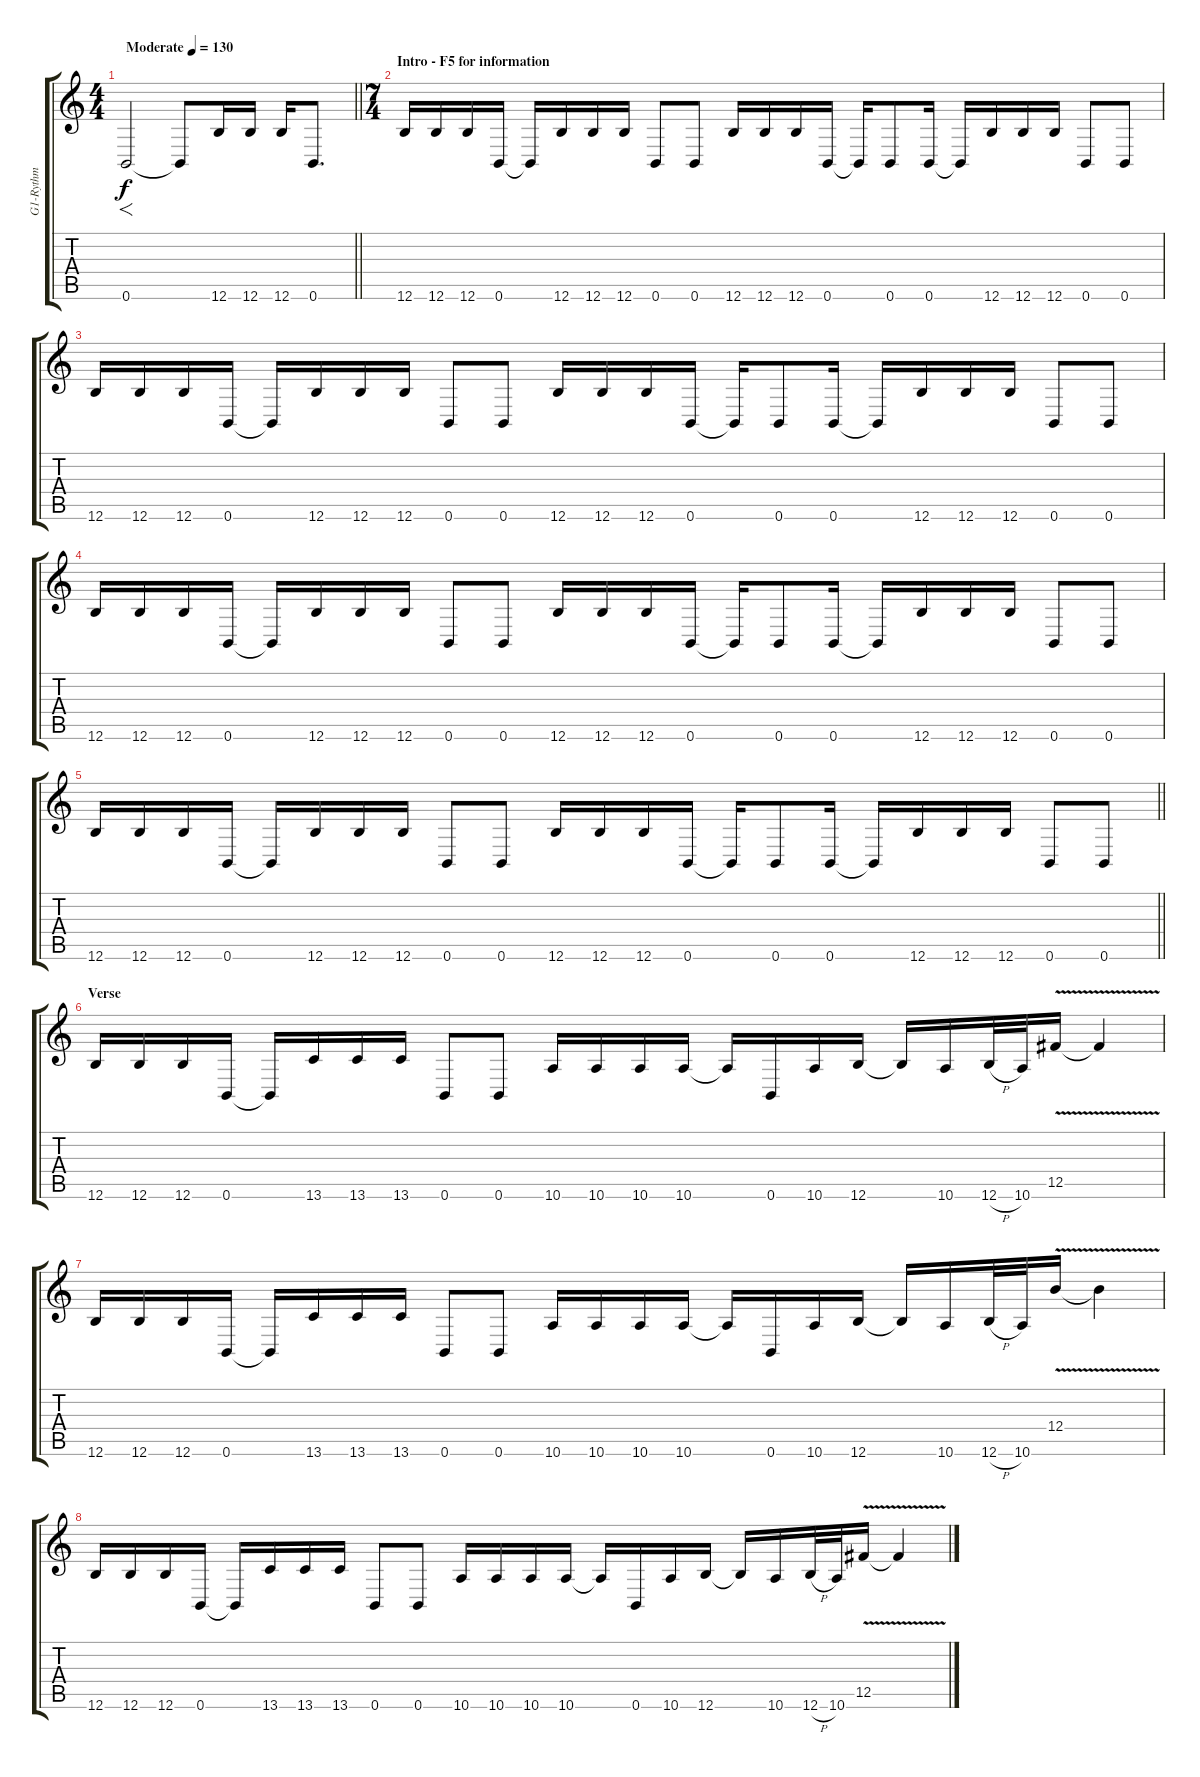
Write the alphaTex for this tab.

\track ("G1-Rythm" "G1-Rythm") {instrument distortionguitar}
\staff {score tabs}
\tuning (Db4 Ab3 E3 B2 Gb2 B1) {hide}
\ts (4 4)
\tempo (130 "Moderate")
\clef g2
\barLineRight lightlight
\ks c
0.6.2{f dy f instrument distortionguitar} 0.6{t}.8 12.6.16 12.6.16 12.6.16 0.6.8{d} |
\ts (7 4)
\section ("" "Intro - F5 for information")
12.6.16 12.6.16 12.6.16 0.6.16 0.6{t}.16 12.6.16 12.6.16 12.6.16 0.6.8 0.6.8 12.6.16 12.6.16 12.6.16 0.6.16 0.6{t}.16 0.6.8 0.6.16 0.6{t}.16 12.6.16 12.6.16 12.6.16 0.6.8 0.6.8 |
12.6.16 12.6.16 12.6.16 0.6.16 0.6{t}.16 12.6.16 12.6.16 12.6.16 0.6.8 0.6.8 12.6.16 12.6.16 12.6.16 0.6.16 0.6{t}.16 0.6.8 0.6.16 0.6{t}.16 12.6.16 12.6.16 12.6.16 0.6.8 0.6.8 |
12.6.16 12.6.16 12.6.16 0.6.16 0.6{t}.16 12.6.16 12.6.16 12.6.16 0.6.8 0.6.8 12.6.16 12.6.16 12.6.16 0.6.16 0.6{t}.16 0.6.8 0.6.16 0.6{t}.16 12.6.16 12.6.16 12.6.16 0.6.8 0.6.8 |
\barLineRight lightlight
12.6.16 12.6.16 12.6.16 0.6.16 0.6{t}.16 12.6.16 12.6.16 12.6.16 0.6.8 0.6.8 12.6.16 12.6.16 12.6.16 0.6.16 0.6{t}.16 0.6.8 0.6.16 0.6{t}.16 12.6.16 12.6.16 12.6.16 0.6.8 0.6.8 |
\section ("" "Verse")
12.6.16 12.6.16 12.6.16 0.6.16 0.6{t}.16 13.6.16 13.6.16 13.6.16 0.6.8 0.6.8 10.6.16 10.6.16 10.6.16 10.6.16 10.6{t}.16 0.6.16 10.6.16 12.6.16 12.6{t}.16 10.6.16 12.6{h}.32 10.6.32 12.5{v}.16 12.5{t}.4 |
12.6.16 12.6.16 12.6.16 0.6.16 0.6{t}.16 13.6.16 13.6.16 13.6.16 0.6.8 0.6.8 10.6.16 10.6.16 10.6.16 10.6.16 10.6{t}.16 0.6.16 10.6.16 12.6.16 12.6{t}.16 10.6.16 12.6{h}.32 10.6.32 12.4{v}.16 12.4{t}.4 |
12.6.16 12.6.16 12.6.16 0.6.16 0.6{t}.16 13.6.16 13.6.16 13.6.16 0.6.8 0.6.8 10.6.16 10.6.16 10.6.16 10.6.16 10.6{t}.16 0.6.16 10.6.16 12.6.16 12.6{t}.16 10.6.16 12.6{h}.32 10.6.32 12.5{v}.16 12.5{t}.4
